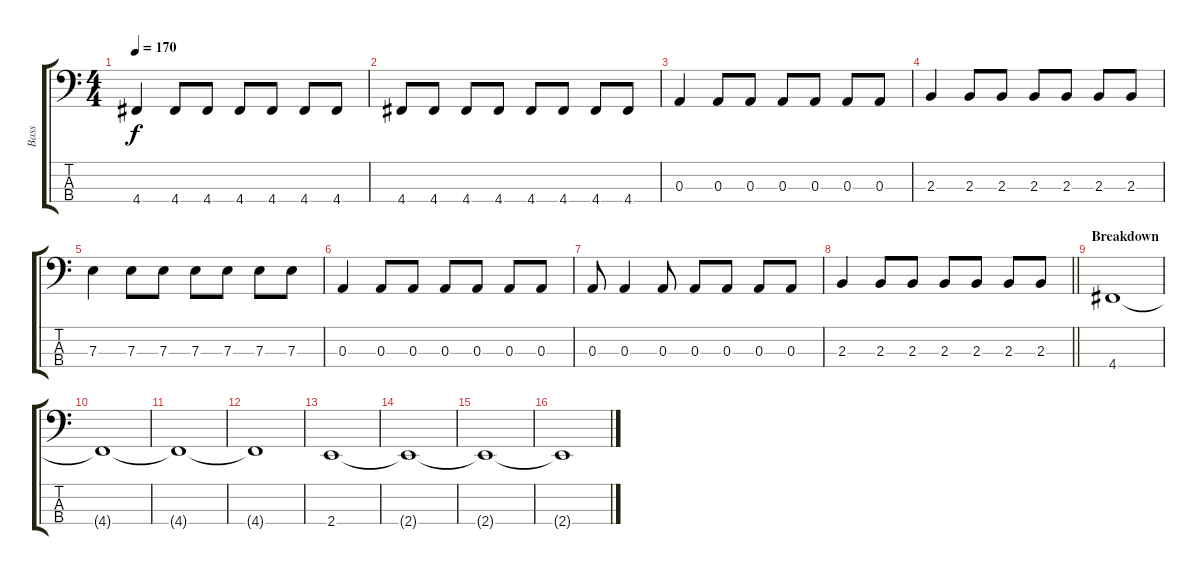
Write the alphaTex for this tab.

\track ("Bass" "Bass") {instrument electricbassfinger}
\staff {score tabs}
\tuning (G2 D2 A1 D1) {hide}
\ts (4 4)
\tempo 170
\clef f4
\ks c
4.4.4{dy f} 4.4.8 4.4.8 4.4.8 4.4.8 4.4.8 4.4.8 |
4.4.8 4.4.8 4.4.8 4.4.8 4.4.8 4.4.8 4.4.8 4.4.8 |
0.3.4 0.3.8 0.3.8 0.3.8 0.3.8 0.3.8 0.3.8 |
2.3.4 2.3.8 2.3.8 2.3.8 2.3.8 2.3.8 2.3.8 |
7.3.4 7.3.8 7.3.8 7.3.8 7.3.8 7.3.8 7.3.8 |
0.3.4 0.3.8 0.3.8 0.3.8 0.3.8 0.3.8 0.3.8 |
0.3.8 0.3.4 0.3.8 0.3.8 0.3.8 0.3.8 0.3.8 |
\barLineRight lightlight
2.3.4 2.3.8 2.3.8 2.3.8 2.3.8 2.3.8 2.3.8 |
\section ("" "Breakdown")
4.4.1 |
4.4{t}.1 |
4.4{t}.1 |
4.4{t}.1 |
2.4.1 |
2.4{t}.1 |
2.4{t}.1 |
2.4{t}.1
